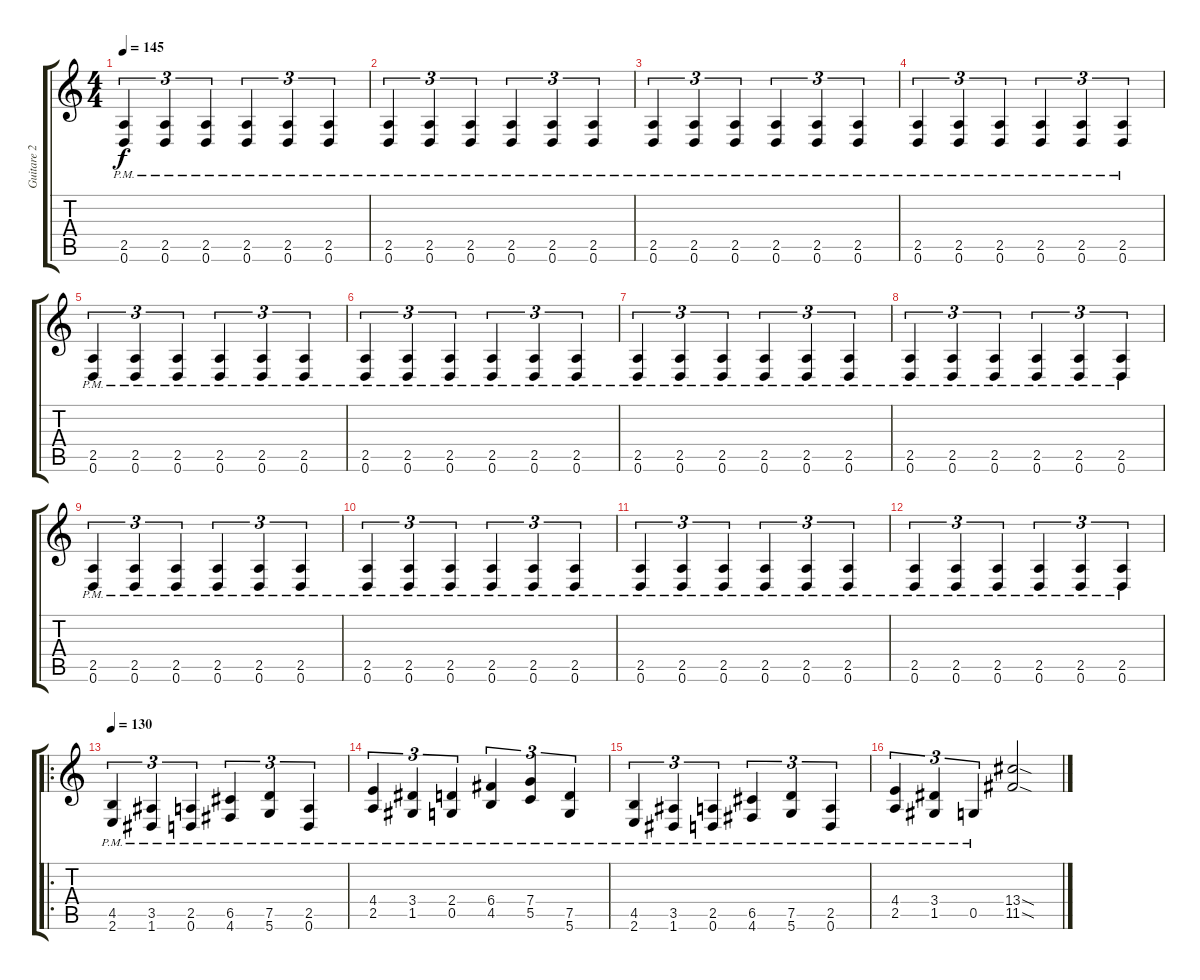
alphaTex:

\track ("Guitare 2" "Guitare 2") {instrument distortionguitar}
\staff {score tabs}
\tuning (D4 A3 F3 C3 G2 D2) {hide}
\ts (4 4)
\tempo 145
\clef g2
\ks c
(2.5{pm} 0.6{pm}).4{tu (3 2) dy f} (2.5{pm} 0.6{pm}).4{tu (3 2)} (2.5{pm} 0.6{pm}).4{tu (3 2)} (2.5{pm} 0.6{pm}).4{tu (3 2)} (2.5{pm} 0.6{pm}).4{tu (3 2)} (2.5{pm} 0.6{pm}).4{tu (3 2)} |
(2.5{pm} 0.6{pm}).4{tu (3 2)} (2.5{pm} 0.6{pm}).4{tu (3 2)} (2.5{pm} 0.6{pm}).4{tu (3 2)} (2.5{pm} 0.6{pm}).4{tu (3 2)} (2.5{pm} 0.6{pm}).4{tu (3 2)} (2.5{pm} 0.6{pm}).4{tu (3 2)} |
(2.5{pm} 0.6{pm}).4{tu (3 2)} (2.5{pm} 0.6{pm}).4{tu (3 2)} (2.5{pm} 0.6{pm}).4{tu (3 2)} (2.5{pm} 0.6{pm}).4{tu (3 2)} (2.5{pm} 0.6{pm}).4{tu (3 2)} (2.5{pm} 0.6{pm}).4{tu (3 2)} |
(2.5{pm} 0.6{pm}).4{tu (3 2)} (2.5{pm} 0.6{pm}).4{tu (3 2)} (2.5{pm} 0.6{pm}).4{tu (3 2)} (2.5{pm} 0.6{pm}).4{tu (3 2)} (2.5{pm} 0.6{pm}).4{tu (3 2)} (2.5{pm} 0.6{pm}).4{tu (3 2)} |
(2.5{pm} 0.6{pm}).4{tu (3 2)} (2.5{pm} 0.6{pm}).4{tu (3 2)} (2.5{pm} 0.6{pm}).4{tu (3 2)} (2.5{pm} 0.6{pm}).4{tu (3 2)} (2.5{pm} 0.6{pm}).4{tu (3 2)} (2.5{pm} 0.6{pm}).4{tu (3 2)} |
(2.5{pm} 0.6{pm}).4{tu (3 2)} (2.5{pm} 0.6{pm}).4{tu (3 2)} (2.5{pm} 0.6{pm}).4{tu (3 2)} (2.5{pm} 0.6{pm}).4{tu (3 2)} (2.5{pm} 0.6{pm}).4{tu (3 2)} (2.5{pm} 0.6{pm}).4{tu (3 2)} |
(2.5{pm} 0.6{pm}).4{tu (3 2)} (2.5{pm} 0.6{pm}).4{tu (3 2)} (2.5{pm} 0.6{pm}).4{tu (3 2)} (2.5{pm} 0.6{pm}).4{tu (3 2)} (2.5{pm} 0.6{pm}).4{tu (3 2)} (2.5{pm} 0.6{pm}).4{tu (3 2)} |
(2.5{pm} 0.6{pm}).4{tu (3 2)} (2.5{pm} 0.6{pm}).4{tu (3 2)} (2.5{pm} 0.6{pm}).4{tu (3 2)} (2.5{pm} 0.6{pm}).4{tu (3 2)} (2.5{pm} 0.6{pm}).4{tu (3 2)} (2.5{pm} 0.6{pm}).4{tu (3 2)} |
(2.5{pm} 0.6{pm}).4{tu (3 2)} (2.5{pm} 0.6{pm}).4{tu (3 2)} (2.5{pm} 0.6{pm}).4{tu (3 2)} (2.5{pm} 0.6{pm}).4{tu (3 2)} (2.5{pm} 0.6{pm}).4{tu (3 2)} (2.5{pm} 0.6{pm}).4{tu (3 2)} |
(2.5{pm} 0.6{pm}).4{tu (3 2)} (2.5{pm} 0.6{pm}).4{tu (3 2)} (2.5{pm} 0.6{pm}).4{tu (3 2)} (2.5{pm} 0.6{pm}).4{tu (3 2)} (2.5{pm} 0.6{pm}).4{tu (3 2)} (2.5{pm} 0.6{pm}).4{tu (3 2)} |
(2.5{pm} 0.6{pm}).4{tu (3 2)} (2.5{pm} 0.6{pm}).4{tu (3 2)} (2.5{pm} 0.6{pm}).4{tu (3 2)} (2.5{pm} 0.6{pm}).4{tu (3 2)} (2.5{pm} 0.6{pm}).4{tu (3 2)} (2.5{pm} 0.6{pm}).4{tu (3 2)} |
(2.5{pm} 0.6{pm}).4{tu (3 2)} (2.5{pm} 0.6{pm}).4{tu (3 2)} (2.5{pm} 0.6{pm}).4{tu (3 2)} (2.5{pm} 0.6{pm}).4{tu (3 2)} (2.5{pm} 0.6{pm}).4{tu (3 2)} (2.5{pm} 0.6{pm}).4{tu (3 2)} |
\ro
\tempo 130
(4.5{pm} 2.6{pm}).4{tu (3 2)} (3.5{pm} 1.6{pm}).4{tu (3 2)} (2.5{pm} 0.6{pm}).4{tu (3 2)} (6.5{pm} 4.6{pm}).4{tu (3 2)} (7.5{pm} 5.6{pm}).4{tu (3 2)} (2.5{pm} 0.6{pm}).4{tu (3 2)} |
(4.4{pm} 2.5{pm}).4{tu (3 2)} (3.4{pm} 1.5{pm}).4{tu (3 2)} (2.4{pm} 0.5{pm}).4{tu (3 2)} (6.4{pm} 4.5{pm}).4{tu (3 2)} (7.4{pm} 5.5{pm}).4{tu (3 2)} (7.5{pm} 5.6{pm}).4{tu (3 2)} |
(4.5{pm} 2.6{pm}).4{tu (3 2)} (3.5{pm} 1.6{pm}).4{tu (3 2)} (2.5{pm} 0.6{pm}).4{tu (3 2)} (6.5{pm} 4.6{pm}).4{tu (3 2)} (7.5{pm} 5.6{pm}).4{tu (3 2)} (2.5{pm} 0.6{pm}).4{tu (3 2)} |
(4.4{pm} 2.5{pm}).4{tu (3 2)} (3.4{pm} 1.5{pm}).4{tu (3 2)} 0.5{pm}.4{tu (3 2)} (13.4{sod} 11.5{sod}).2
